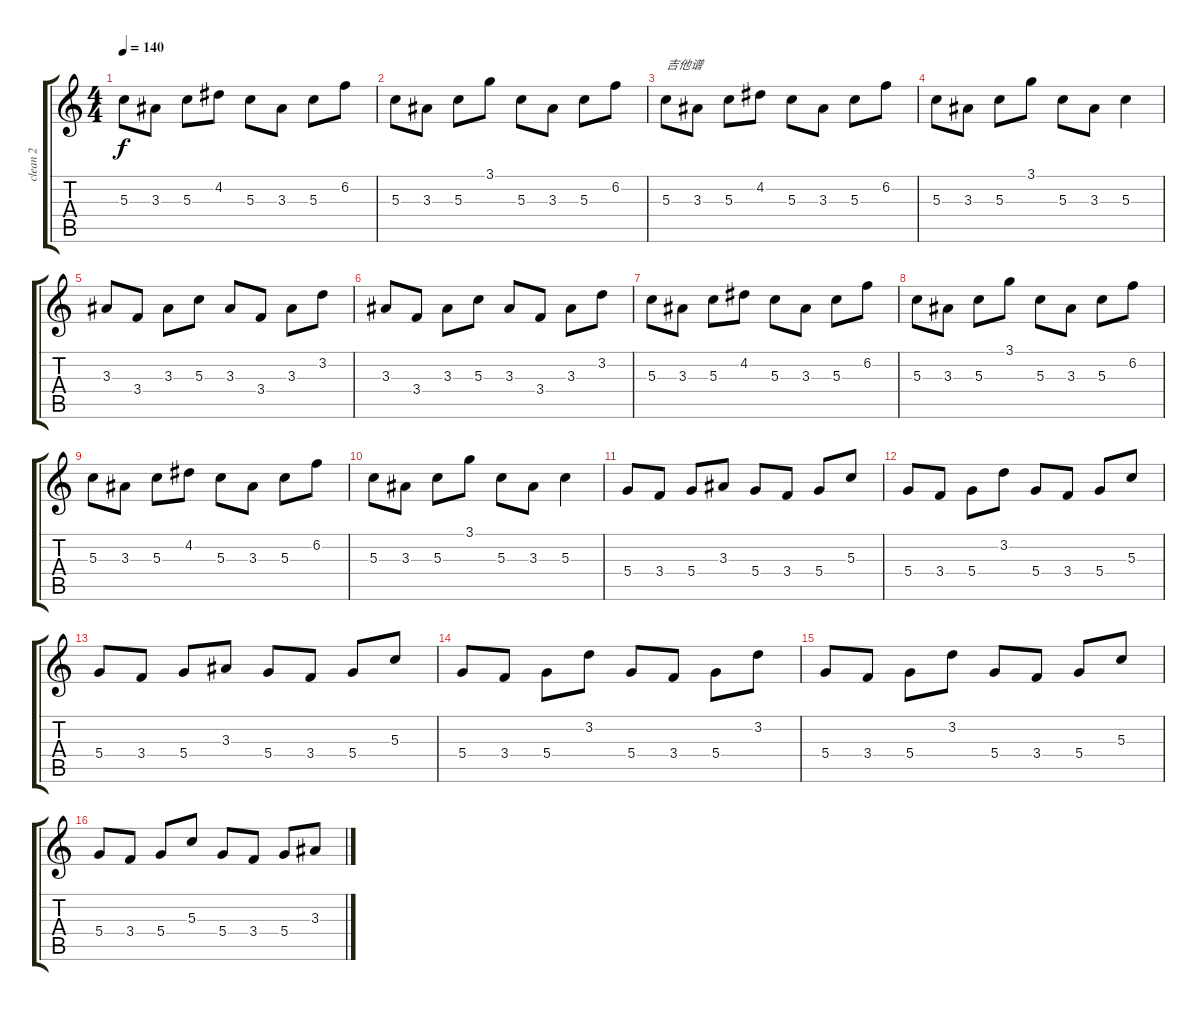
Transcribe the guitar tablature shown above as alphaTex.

\track ("clean 2" "clean 2") {instrument electricguitarclean}
\staff {score tabs}
\tuning (E4 B3 G3 D3 A2 E2) {hide}
\ts (4 4)
\tempo 140
\clef g2
\ks c
5.3.8{dy f} 3.3.8 5.3.8 4.2.8 5.3.8 3.3.8 5.3.8 6.2.8 |
5.3.8 3.3.8 5.3.8 3.1.8 5.3.8 3.3.8 5.3.8 6.2.8 |
5.3.8{txt "吉他谱"} 3.3.8 5.3.8 4.2.8 5.3.8 3.3.8 5.3.8 6.2.8 |
5.3.8 3.3.8 5.3.8 3.1.8 5.3.8 3.3.8 5.3.4 |
3.3.8 3.4.8 3.3.8 5.3.8 3.3.8 3.4.8 3.3.8 3.2.8 |
3.3.8 3.4.8 3.3.8 5.3.8 3.3.8 3.4.8 3.3.8 3.2.8 |
5.3.8 3.3.8 5.3.8 4.2.8 5.3.8 3.3.8 5.3.8 6.2.8 |
5.3.8 3.3.8 5.3.8 3.1.8 5.3.8 3.3.8 5.3.8 6.2.8 |
5.3.8 3.3.8 5.3.8 4.2.8 5.3.8 3.3.8 5.3.8 6.2.8 |
5.3.8 3.3.8 5.3.8 3.1.8 5.3.8 3.3.8 5.3.4 |
5.4.8 3.4.8 5.4.8 3.3.8 5.4.8 3.4.8 5.4.8 5.3.8 |
5.4.8 3.4.8 5.4.8 3.2.8 5.4.8 3.4.8 5.4.8 5.3.8 |
5.4.8 3.4.8 5.4.8 3.3.8 5.4.8 3.4.8 5.4.8 5.3.8 |
5.4.8 3.4.8 5.4.8 3.2.8 5.4.8 3.4.8 5.4.8 3.2.8 |
5.4.8 3.4.8 5.4.8 3.2.8 5.4.8 3.4.8 5.4.8 5.3.8 |
5.4.8 3.4.8 5.4.8 5.3.8 5.4.8 3.4.8 5.4.8 3.3.8
